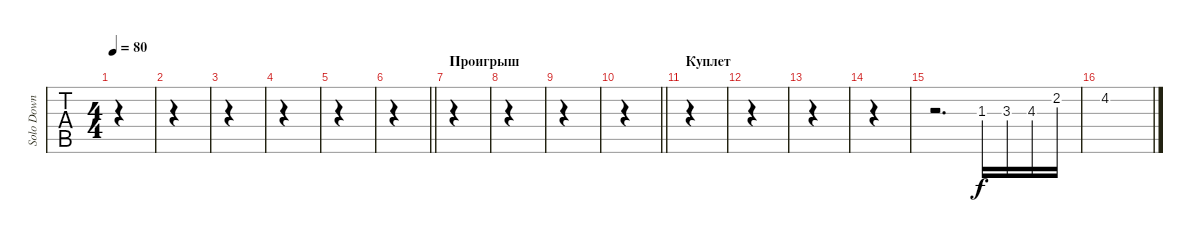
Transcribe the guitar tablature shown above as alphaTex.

\track ("Solo Down" "Solo Down") {instrument lead6voice}
\staff {tabs}
\tuning (E4 B3 G3 D3 A2 E2) {hide}
\ts (4 4)
\tempo 80
\clef g2
\ks c
|
|
|
|
|
\barLineRight lightlight
|
\section ("" "Проигрыш")
|
|
|
\barLineRight lightlight
|
\section ("" "Куплет")
|
|
|
|
r.2{d} 1.3.16 3.3.16 4.3.16 2.2.16 |
4.2.1
